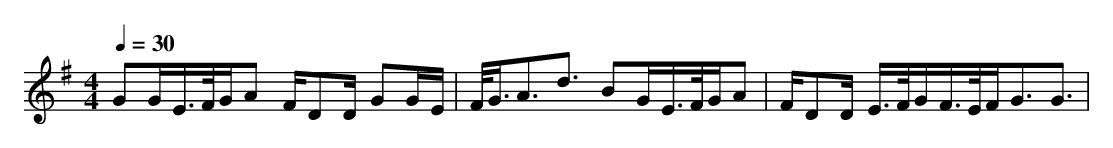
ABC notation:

X:1
T:
M: 4/4
L: 1/8
Q:1/4=30
K:G % 1 sharps
GG/2E/2>F/2G/2A F/2DD/2 GG/2E/2|F/2<G/2A3/2d3/2 BG/2E/2>F/2G/2A|F/2DD/2 E/2>F/2G/2F/2>E/2F<GG3/2|
